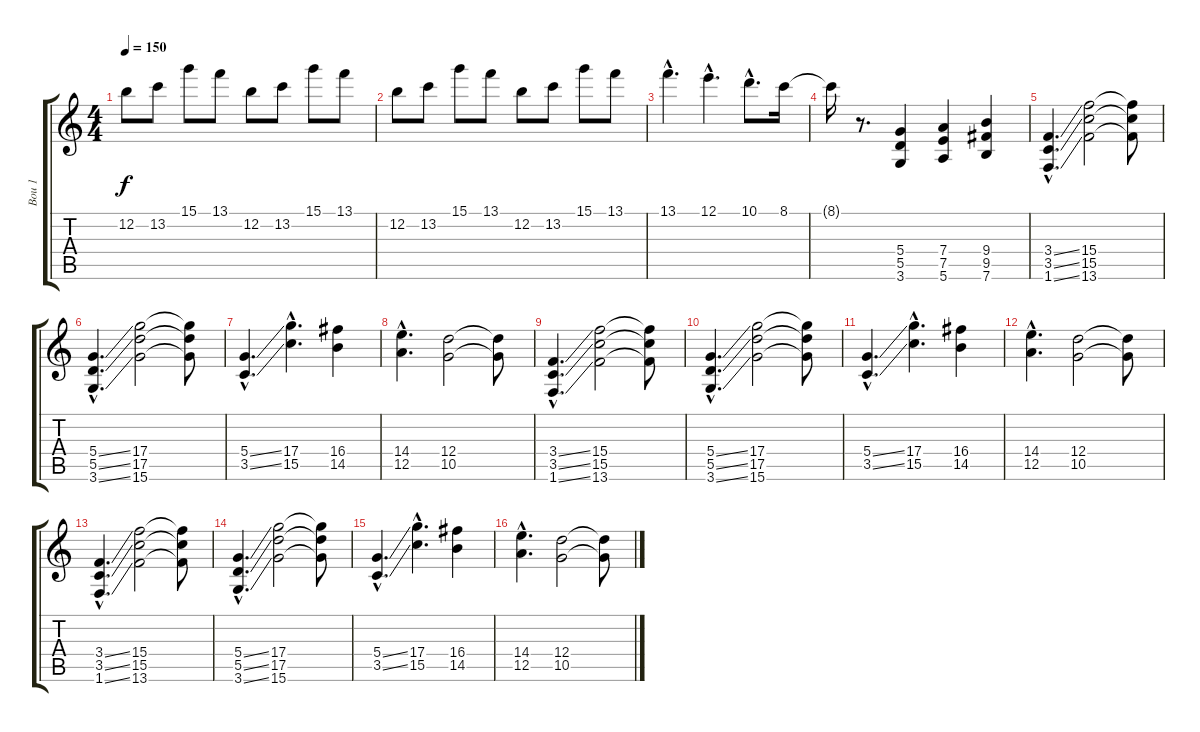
\track ("Bou 1" "Bou 1") {instrument distortionguitar}
\staff {score tabs}
\tuning (E4 B3 G3 D3 A2 E2) {hide}
\ts (4 4)
\tempo 150
\clef g2
\ks c
12.2.8{dy f} 13.2.8 15.1.8 13.1.8 12.2.8 13.2.8 15.1.8 13.1.8 |
12.2.8 13.2.8 15.1.8 13.1.8 12.2.8 13.2.8 15.1.8 13.1.8 |
13.1{hac}.4{d} 12.1{hac}.4{d} 10.1{hac}.8{d} 8.1.16 |
8.1{t}.16 r.8{d} (5.4 5.5 3.6).4 (7.4 7.5 5.6).4 (9.4 9.5 7.6).4 |
(3.4{ss hac} 3.5{ss hac} 1.6{ss hac}).4{d} (15.4 15.5 13.6).2 (15.4{t} 15.5{t} 13.6{t}).8 |
(5.4{ss hac} 5.5{ss hac} 3.6{ss hac}).4{d} (17.4 17.5 15.6).2 (17.4{t} 17.5{t} 15.6{t}).8 |
(5.4{ss hac} 3.5{ss hac}).4{d} (17.4{hac} 15.5{hac}).4{d} (16.4 14.5).4 |
(14.4{hac} 12.5{hac}).4{d} (12.4 10.5).2 (12.4{t} 10.5{t}).8 |
(3.4{ss hac} 3.5{ss hac} 1.6{ss hac}).4{d} (15.4 15.5 13.6).2 (15.4{t} 15.5{t} 13.6{t}).8 |
(5.4{ss hac} 5.5{ss hac} 3.6{ss hac}).4{d} (17.4 17.5 15.6).2 (17.4{t} 17.5{t} 15.6{t}).8 |
(5.4{ss hac} 3.5{ss hac}).4{d} (17.4{hac} 15.5{hac}).4{d} (16.4 14.5).4 |
(14.4{hac} 12.5{hac}).4{d} (12.4 10.5).2 (12.4{t} 10.5{t}).8 |
(3.4{ss hac} 3.5{ss hac} 1.6{ss hac}).4{d} (15.4 15.5 13.6).2 (15.4{t} 15.5{t} 13.6{t}).8 |
(5.4{ss hac} 5.5{ss hac} 3.6{ss hac}).4{d} (17.4 17.5 15.6).2 (17.4{t} 17.5{t} 15.6{t}).8 |
(5.4{ss hac} 3.5{ss hac}).4{d} (17.4{hac} 15.5{hac}).4{d} (16.4 14.5).4 |
(14.4{hac} 12.5{hac}).4{d} (12.4 10.5).2 (12.4{t} 10.5{t}).8
